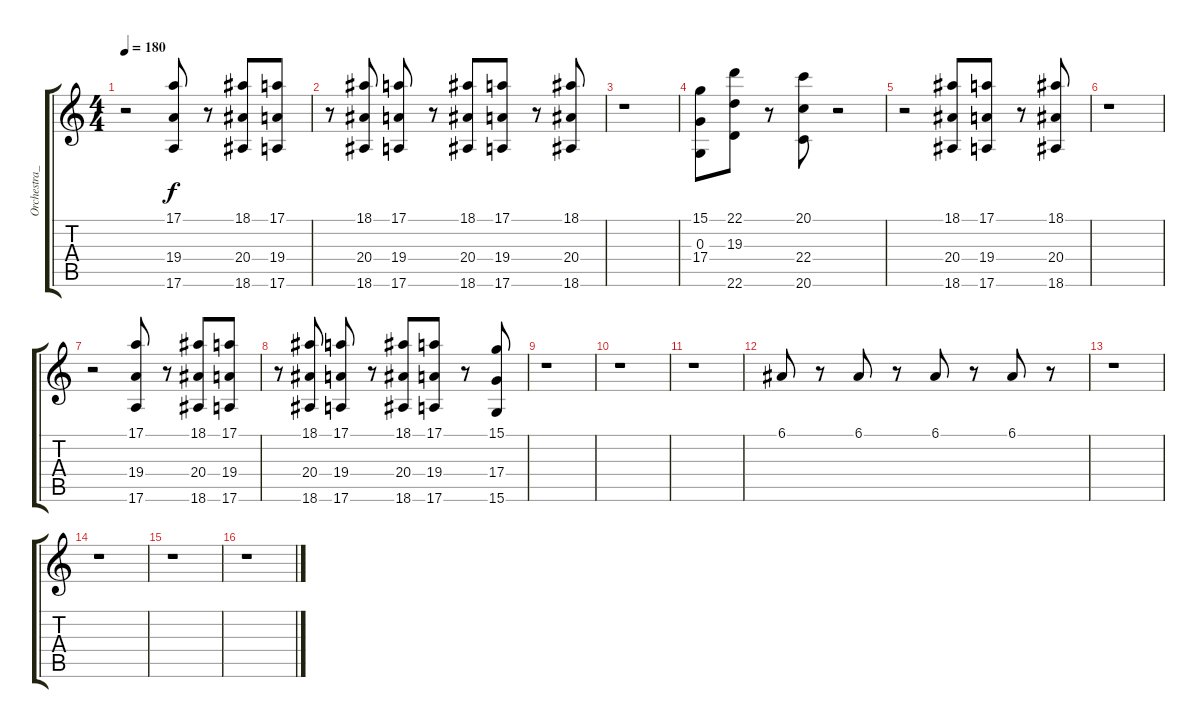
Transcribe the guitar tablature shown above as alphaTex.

\track ("Orchestra_Pit" "Orchestra_") {instrument orchestrahit}
\staff {score tabs}
\tuning (E4 B3 G3 D3 A2 E2) {hide}
\ts (4 4)
\tempo 180
\clef g2
\ks c
r.2{dy f} (17.1 19.4 17.6).8 r.8 (18.1 20.4 18.6).8 (17.1 19.4 17.6).8 |
r.8 (18.1 20.4 18.6).8 (17.1 19.4 17.6).8 r.8 (18.1 20.4 18.6).8 (17.1 19.4 17.6).8 r.8 (18.1 20.4 18.6).8 |
r.1 |
(15.1 0.3 17.4).8 (22.1 19.3 22.6).8 r.8 (20.1 22.4 20.6).8 r.2 |
r.2 (18.1 20.4 18.6).8 (17.1 19.4 17.6).8 r.8 (18.1 20.4 18.6).8 |
r.1 |
r.2 (17.1 19.4 17.6).8 r.8 (18.1 20.4 18.6).8 (17.1 19.4 17.6).8 |
r.8 (18.1 20.4 18.6).8 (17.1 19.4 17.6).8 r.8 (18.1 20.4 18.6).8 (17.1 19.4 17.6).8 r.8 (15.1 17.4 15.6).8 |
r.1 |
r.1 |
r.1 |
6.1.8{volume 6} r.8 6.1.8 r.8 6.1.8 r.8 6.1.8 r.8 |
r.1 |
r.1 |
r.1 |
r.1
